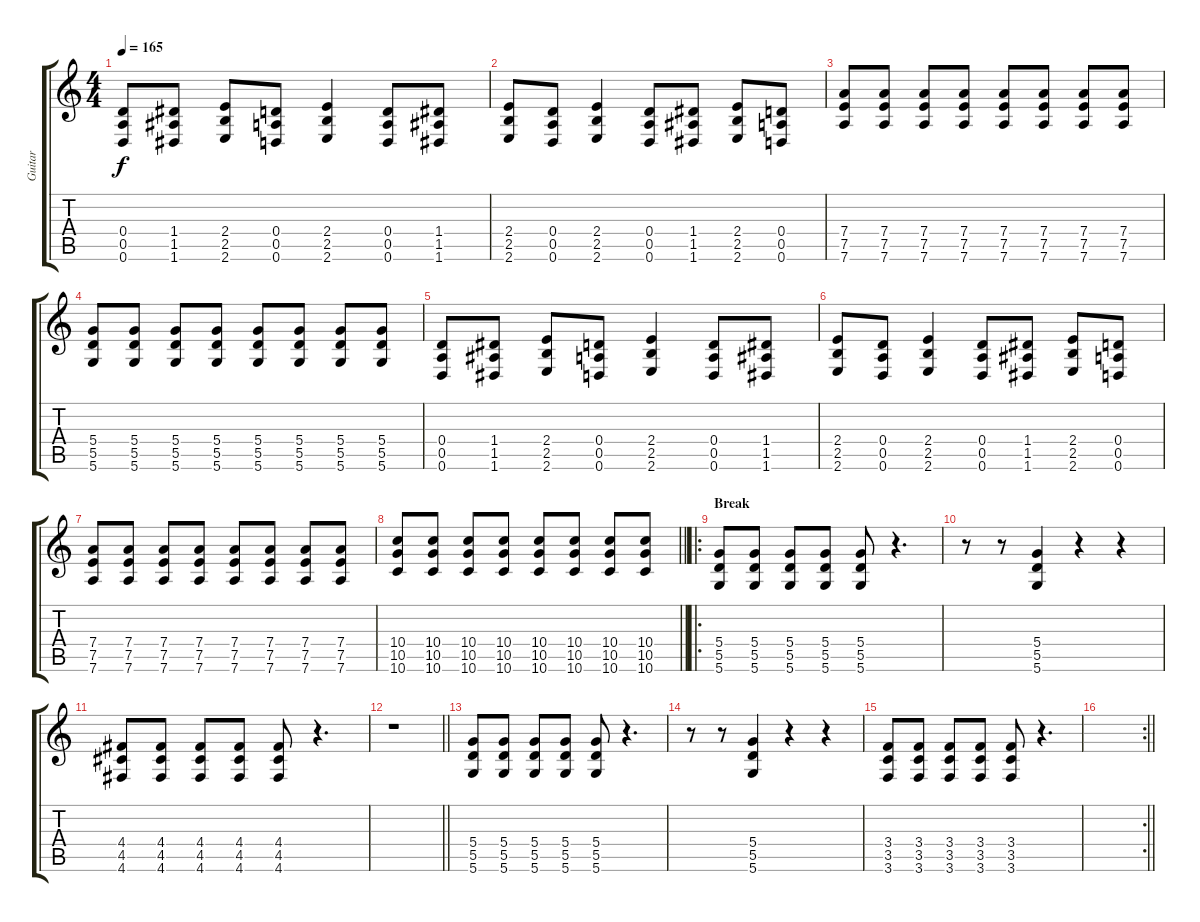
\track ("Guitar" "Guitar") {instrument distortionguitar}
\staff {score tabs}
\tuning (E4 B3 G3 D3 A2 D2) {hide}
\ts (4 4)
\tempo 165
\clef g2
\ks c
(0.4 0.5 0.6).8{dy f} (1.4 1.5 1.6).8 (2.4 2.5 2.6).8 (0.4 0.5 0.6).8 (2.4 2.5 2.6).4 (0.4 0.5 0.6).8 (1.4 1.5 1.6).8 |
(2.4 2.5 2.6).8 (0.4 0.5 0.6).8 (2.4 2.5 2.6).4 (0.4 0.5 0.6).8 (1.4 1.5 1.6).8 (2.4 2.5 2.6).8 (0.4 0.5 0.6).8 |
(7.4 7.5 7.6).8 (7.4 7.5 7.6).8 (7.4 7.5 7.6).8 (7.4 7.5 7.6).8 (7.4 7.5 7.6).8 (7.4 7.5 7.6).8 (7.4 7.5 7.6).8 (7.4 7.5 7.6).8 |
(5.4 5.5 5.6).8 (5.4 5.5 5.6).8 (5.4 5.5 5.6).8 (5.4 5.5 5.6).8 (5.4 5.5 5.6).8 (5.4 5.5 5.6).8 (5.4 5.5 5.6).8 (5.4 5.5 5.6).8 |
(0.4 0.5 0.6).8 (1.4 1.5 1.6).8 (2.4 2.5 2.6).8 (0.4 0.5 0.6).8 (2.4 2.5 2.6).4 (0.4 0.5 0.6).8 (1.4 1.5 1.6).8 |
(2.4 2.5 2.6).8 (0.4 0.5 0.6).8 (2.4 2.5 2.6).4 (0.4 0.5 0.6).8 (1.4 1.5 1.6).8 (2.4 2.5 2.6).8 (0.4 0.5 0.6).8 |
(7.4 7.5 7.6).8 (7.4 7.5 7.6).8 (7.4 7.5 7.6).8 (7.4 7.5 7.6).8 (7.4 7.5 7.6).8 (7.4 7.5 7.6).8 (7.4 7.5 7.6).8 (7.4 7.5 7.6).8 |
\barLineRight lightlight
(10.4 10.5 10.6).8 (10.4 10.5 10.6).8 (10.4 10.5 10.6).8 (10.4 10.5 10.6).8 (10.4 10.5 10.6).8 (10.4 10.5 10.6).8 (10.4 10.5 10.6).8 (10.4 10.5 10.6).8 |
\ro
\section ("" "Break")
(5.4 5.5 5.6).8 (5.4 5.5 5.6).8 (5.4 5.5 5.6).8 (5.4 5.5 5.6).8 (5.4 5.5 5.6).8 r.4{d} |
r.8 r.8 (5.4 5.5 5.6).4 r.4 r.4 |
(4.4 4.5 4.6).8 (4.4 4.5 4.6).8 (4.4 4.5 4.6).8 (4.4 4.5 4.6).8 (4.4 4.5 4.6).8 r.4{d} |
\barLineRight lightlight
r.1 |
(5.4 5.5 5.6).8 (5.4 5.5 5.6).8 (5.4 5.5 5.6).8 (5.4 5.5 5.6).8 (5.4 5.5 5.6).8 r.4{d} |
r.8 r.8 (5.4 5.5 5.6).4 r.4 r.4 |
(3.4 3.5 3.6).8 (3.4 3.5 3.6).8 (3.4 3.5 3.6).8 (3.4 3.5 3.6).8 (3.4 3.5 3.6).8 r.4{d} |
\rc 2
\barLineRight lightlight
